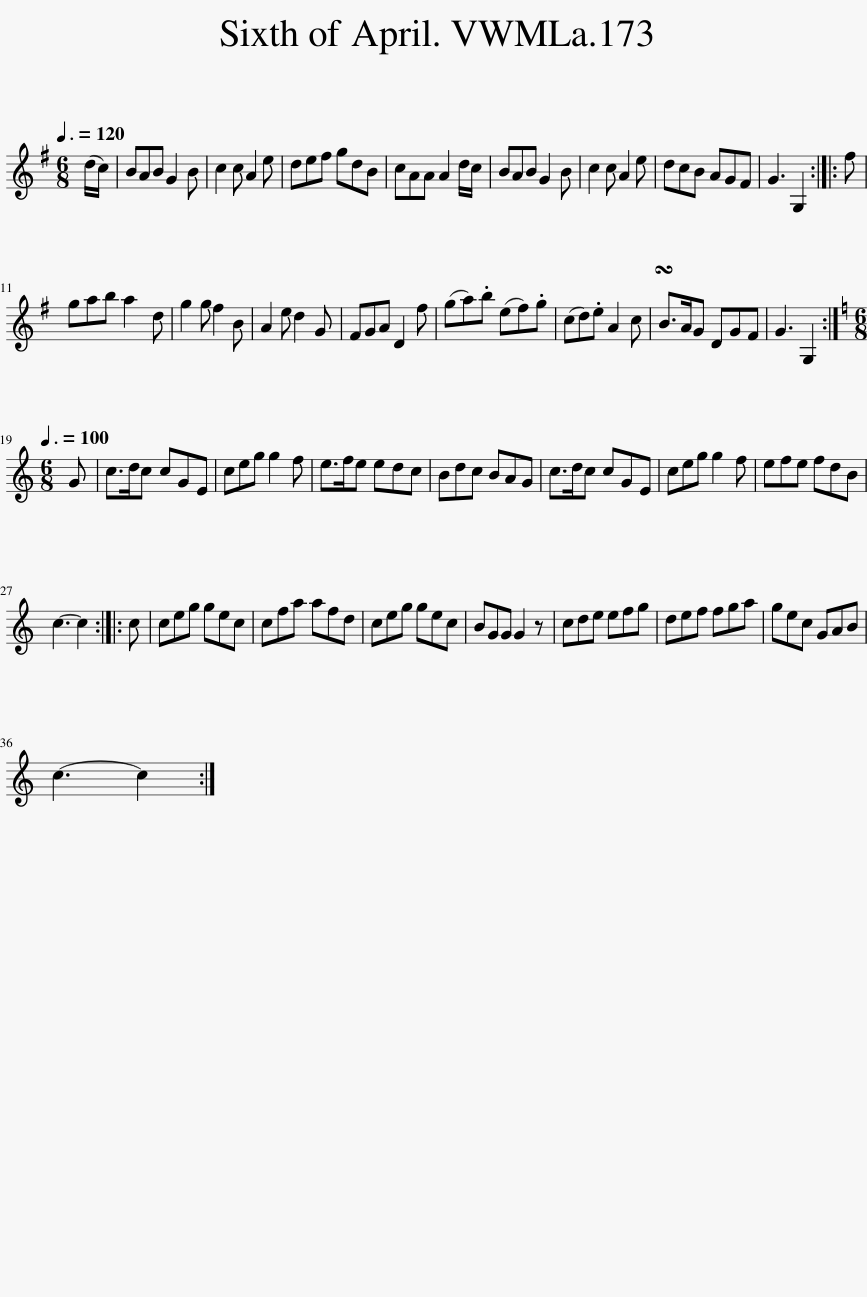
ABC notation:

X:1
L:1/8
Q:3/8=120
M:6/8
I:linebreak $
K:G
V:1 treble
V:1
 (d/c/) | BAB G2 B | c2 c A2 e | def gdB | cAA A2 d/c/ | %5
 BAB G2 B | c2 c A2 e | dcB AGF | G3 G,2 :: f |$ %10
 gab a2 d | g2 g f2 B | A2 e d2 G | FGA D2 f | (ga).b (ef).g | %15
 (cd).e A2 c | !turn!B>AG DGF | G3 G,2 :|$[K:C][M:6/8][Q:3/8=100] G | c>dc cGE | %20
 ceg g2 f | e>fe edc | Bdc BAG | c>dc cGE | ceg g2 f | %25
 efe fdB |$ c3- c2 :: c | ceg gec | cfa afd | %30
 ceg gec | BGG G2 z | cde efg | def fga | gec GAB |$ %35
 c3- c2 :| %36
